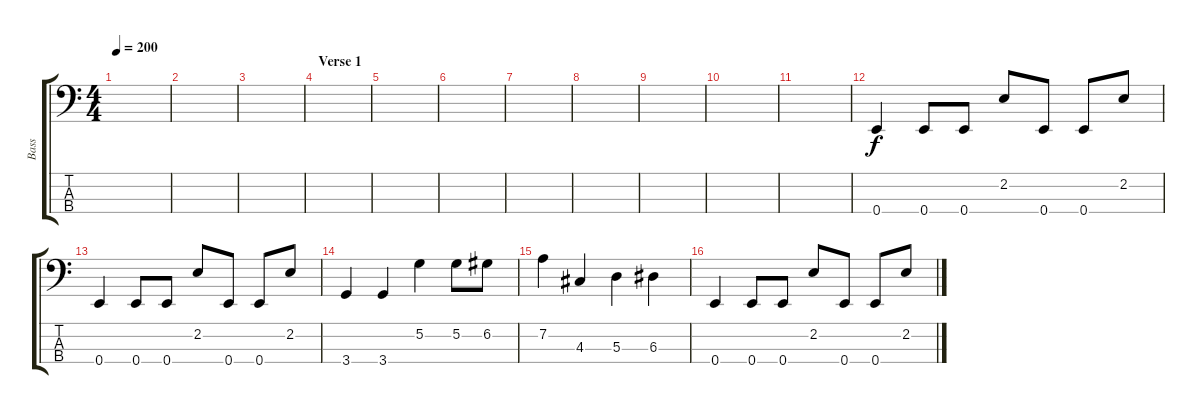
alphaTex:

\track ("Bass" "Bass") {instrument electricbasspick}
\staff {score tabs}
\tuning (G2 D2 A1 E1) {hide}
\ts (4 4)
\tempo 200
\clef f4
\ks c
|
|
|
\section ("" "Verse 1")
|
|
|
|
|
|
|
|
0.4.4 0.4.8 0.4.8 2.2.8 0.4.8 0.4.8 2.2.8 |
0.4.4 0.4.8 0.4.8 2.2.8 0.4.8 0.4.8 2.2.8 |
3.4.4 3.4.4 5.2.4 5.2.8 6.2.8 |
7.2.4 4.3.4 5.3.4 6.3.4 |
0.4.4 0.4.8 0.4.8 2.2.8 0.4.8 0.4.8 2.2.8
